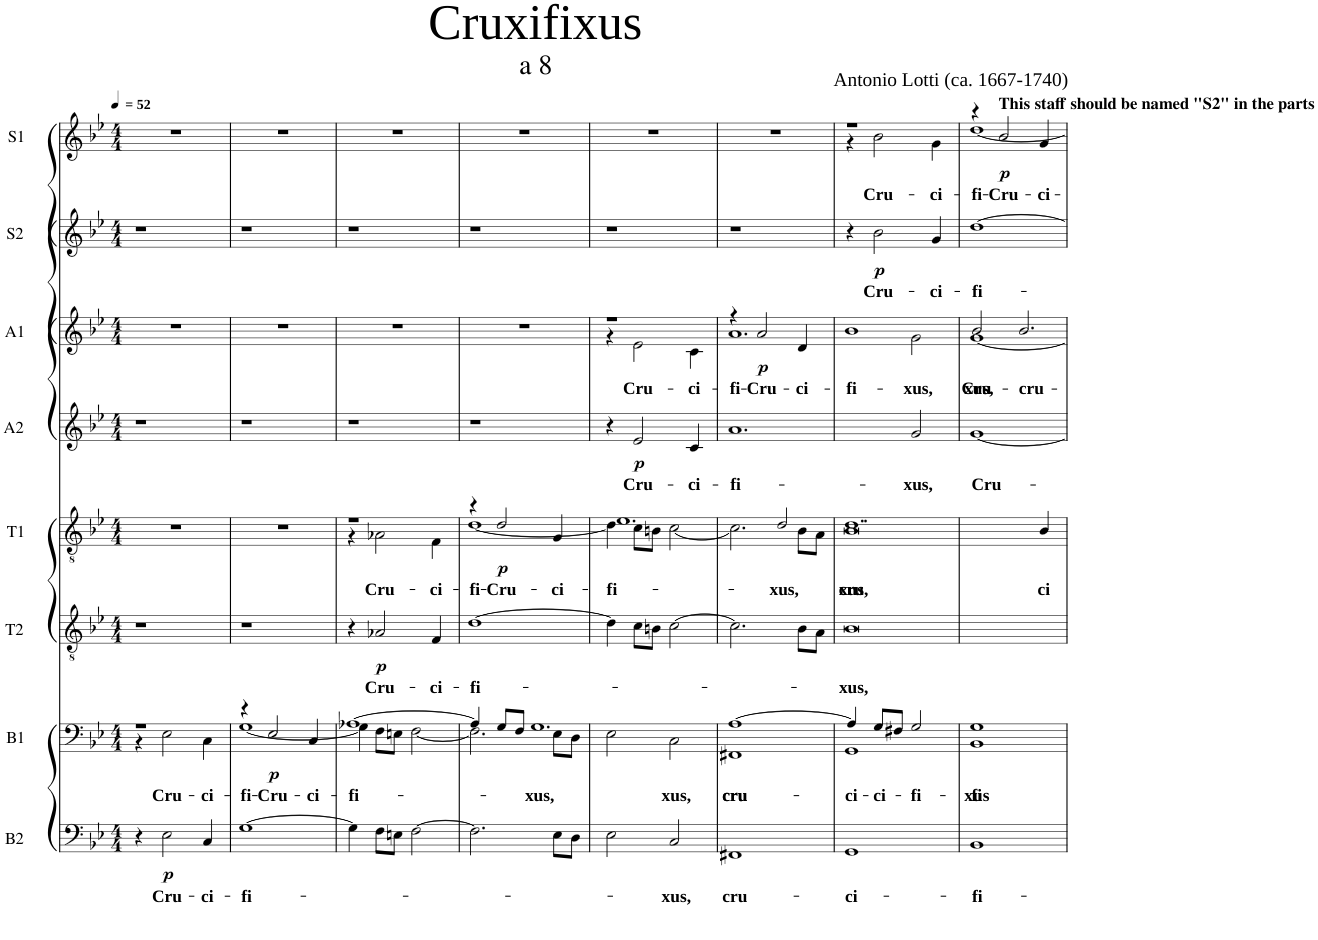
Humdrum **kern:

**kern	**text	**dynam	**kern	**text	**dynam	**kern	**text	**dynam	**kern	**text	**dynam	**kern	**text	**dynam	**kern	**text	**dynam	**kern	**text	**dynam	**kern	**kern	**text	**dynam
*part8	*part8	*part8	*part7	*part7	*part7	*part6	*part6	*part6	*part5	*part5	*part5	*part4	*part4	*part4	*part3	*part3	*part3	*part2	*part2	*part2	*part1	*part1	*part1	*part1
*staff9	*staff9	*staff9	*staff8	*staff8	*staff8	*staff7	*staff7	*staff7	*staff6	*staff6	*staff6	*staff5	*staff5	*staff5	*staff4	*staff4	*staff4	*staff3	*staff3	*staff3	*staff2	*staff1	*staff1	*staff1/2
*I"B2	*	*	*I"B1	*	*	*I"T2	*	*	*I"T1	*	*	*I"A2	*	*	*I"A1	*	*	*I"S2	*	*	*I"S1	*	*	*
*I'B2	*	*	*I'B1	*	*	*I'T2	*	*	*I'T1	*	*	*I'A2	*	*	*I'A1	*	*	*I'S2	*	*	*I'S1	*	*	*
*	*	*	*	*	*	*	*	*	*	*	*	*	*	*	*	*	*	*	*	*	*stria5	*	*	*
*clefF4	*	*	*clefF4	*	*	*clefGv2	*	*	*clefGv2	*	*	*clefG2	*	*	*clefG2	*	*	*clefG2	*	*	*clefG2	*clefG2	*	*
*k[b-e-]	*	*	*k[b-e-]	*	*	*k[b-e-]	*	*	*k[b-e-]	*	*	*k[b-e-]	*	*	*k[b-e-]	*	*	*k[b-e-]	*	*	*k[b-e-]	*k[b-e-]	*	*
*M4/4	*	*	*M4/4	*	*	*M4/4	*	*	*M4/4	*	*	*M4/4	*	*	*M4/4	*	*	*M4/4	*	*	*M4/4	*M4/4	*	*
*MM52	*	*	*MM52	*	*	*MM52	*	*	*MM52	*	*	*MM52	*	*	*MM52	*	*	*MM52	*	*	*MM52	*MM52	*	*
=1	=1	=1	=1	=1	=1	=1	=1	=1	=1	=1	=1	=1	=1	=1	=1	=1	=1	=1	=1	=1	=1	=1	=1	=1
*	*	*	*^	*	*	*	*	*	*	*	*	*	*	*	*	*	*	*	*	*	*	*	*	*
4r	.	.	1r	4r	.	.	1r	.	.	1r	.	.	1r	.	.	1r	.	.	1r	.	.	1r	1r	.	.
!	!LO:LY:b	!LO:DY:b	!	!	!LO:LY:b	!	!	!	!	!	!	!	!	!	!	!	!	!	!	!	!	!	!	!	!
2E-\	Cru-	p	.	2E-\	Cru-	.	.	.	.	.	.	.	.	.	.	.	.	.	.	.	.	.	.	.	.
!	!LO:LY:b	!	!	!	!LO:LY:b	!	!	!	!	!	!	!	!	!	!	!	!	!	!	!	!	!	!	!	!
4C/	ci-	.	.	4C\	ci-	.	.	.	.	.	.	.	.	.	.	.	.	.	.	.	.	.	.	.	.
=2	=2	=2	=2	=2	=2	=2	=2	=2	=2	=2	=2	=2	=2	=2	=2	=2	=2	=2	=2	=2	=2	=2	=2	=2	=2
!	!LO:LY:b	!	!	!	!LO:LY:b	!	!	!	!	!	!	!	!	!	!	!	!	!	!	!	!	!	!	!	!
[1G	fi-	.	4r	[1G	fi-	.	1r	.	.	1r	.	.	1r	.	.	1r	.	.	1r	.	.	1r	1r	.	.
!	!	!	!	!	!LO:LY:b	!LO:DY:b	!	!	!	!	!	!	!	!	!	!	!	!	!	!	!	!	!	!	!
.	.	.	2E-/	.	Cru-	p	.	.	.	.	.	.	.	.	.	.	.	.	.	.	.	.	.	.	.
!	!	!	!	!	!LO:LY:b	!	!	!	!	!	!	!	!	!	!	!	!	!	!	!	!	!	!	!	!
.	.	.	4C/	.	ci-	.	.	.	.	.	.	.	.	.	.	.	.	.	.	.	.	.	.	.	.
=3	=3	=3	=3	=3	=3	=3	=3	=3	=3	=3	=3	=3	=3	=3	=3	=3	=3	=3	=3	=3	=3	=3	=3	=3	=3
!	!	!	!	!	!LO:LY:b	!	!	!	!	!	!	!	!	!	!	!	!	!	!	!	!	!	!	!	!
*	*	*	*	*	*	*	*	*	*	*^	*	*	*	*	*	*	*	*	*	*	*	*	*	*	*
4G\]	.	.	[1A-X	4G\]	fi-	.	4r	.	.	1r	4r	.	.	1r	.	.	1r	.	.	1r	.	.	1r	1r	.	.
!	!	!	!	!	!	!	!	!LO:LY:b	!LO:DY:b	!	!	!LO:LY:b	!	!	!	!	!	!	!	!	!	!	!	!	!	!
8F\L	.	.	.	8F\L	.	.	2A-X/	Cru-	p	.	2A-X\	Cru-	.	.	.	.	.	.	.	.	.	.	.	.	.	.
8En\J	.	.	.	8En\J	.	.	.	.	.	.	.	.	.	.	.	.	.	.	.	.	.	.	.	.	.	.
[2F\	.	.	.	[2F\	.	.	.	.	.	.	.	.	.	.	.	.	.	.	.	.	.	.	.	.	.	.
!	!	!	!	!	!	!	!	!LO:LY:b	!	!	!	!LO:LY:b	!	!	!	!	!	!	!	!	!	!	!	!	!	!
.	.	.	.	.	.	.	4F/	ci-	.	.	4F\	ci-	.	.	.	.	.	.	.	.	.	.	.	.	.	.
=4	=4	=4	=4	=4	=4	=4	=4	=4	=4	=4	=4	=4	=4	=4	=4	=4	=4	=4	=4	=4	=4	=4	=4	=4	=4	=4
!	!	!	!	!	!	!	!	!LO:LY:b	!	!	!	!LO:LY:b	!	!	!	!	!	!	!	!	!	!	!	!	!	!
2.F\]	.	.	4A-/]	2.F\]	.	.	[1d	fi-	.	4r	[1d	fi-	.	1r	.	.	1r	.	.	1r	.	.	1r	1r	.	.
!	!	!	!	!	!	!	!	!	!	!	!	!LO:LY:b	!LO:DY:b	!	!	!	!	!	!	!	!	!	!	!	!	!
.	.	.	8G/L	.	.	.	.	.	.	2d/	.	Cru-	p	.	.	.	.	.	.	.	.	.	.	.	.	.
.	.	.	8F/J	.	.	.	.	.	.	.	.	.	.	.	.	.	.	.	.	.	.	.	.	.	.	.
!	!	!	!LO:N:vis=2.	!	!LO:LY:b	!	!	!	!	!	!	!	!	!	!	!	!	!	!	!	!	!	!	!	!	!
.	.	.	[2G	.	xus,	.	.	.	.	.	.	.	.	.	.	.	.	.	.	.	.	.	.	.	.	.
!	!	!	!	!	!	!	!	!	!	!	!	!LO:LY:b	!	!	!	!	!	!	!	!	!	!	!	!	!	!
8E-\L	.	.	.	8E-\L	.	.	.	.	.	4G/	.	ci-	.	.	.	.	.	.	.	.	.	.	.	.	.	.
8D\J	.	.	.	8D\J	.	.	.	.	.	.	.	.	.	.	.	.	.	.	.	.	.	.	.	.	.	.
=5	=5	=5	=5	=5	=5	=5	=5	=5	=5	=5	=5	=5	=5	=5	=5	=5	=5	=5	=5	=5	=5	=5	=5	=5	=5	=5
!	!	!	!	!	!	!	!	!	!	!LO:N:vis=1.	!	!LO:LY:b	!	!	!	!	!	!	!	!	!	!	!	!	!	!
*	*	*	*	*	*	*	*	*	*	*	*	*	*	*	*	*	*^	*	*	*	*	*	*	*	*	*
2E-\	.	.	1G]	2E-\	.	.	4d\]	.	.	[1e-	4d\]	fi-	.	4r	.	.	1r	4r	.	.	1r	.	.	1r	1r	.	.
!	!	!	!	!	!	!	!	!	!	!	!	!	!	!	!LO:LY:b	!LO:DY:b	!	!	!LO:LY:b	!	!	!	!	!	!	!	!
.	.	.	.	.	.	.	8c\L	.	.	.	8c\L	.	.	2e-/	Cru-	p	.	2e-\	Cru-	.	.	.	.	.	.	.	.
.	.	.	.	.	.	.	8Bn\J	.	.	.	8Bn\J	.	.	.	.	.	.	.	.	.	.	.	.	.	.	.	.
!	!LO:LY:b	!	!	!	!LO:LY:b	!	!	!	!	!	!	!	!	!	!	!	!	!	!	!	!	!	!	!	!	!	!
2C/	-xus,	.	.	2C\	-xus,	.	[2c\	.	.	.	[2c\	.	.	.	.	.	.	.	.	.	.	.	.	.	.	.	.
!	!	!	!	!	!	!	!	!	!	!	!	!	!	!	!LO:LY:b	!	!	!	!LO:LY:b	!	!	!	!	!	!	!	!
.	.	.	.	.	.	.	.	.	.	.	.	.	.	4c/	ci-	.	.	4c\	ci-	.	.	.	.	.	.	.	.
=6	=6	=6	=6	=6	=6	=6	=6	=6	=6	=6	=6	=6	=6	=6	=6	=6	=6	=6	=6	=6	=6	=6	=6	=6	=6	=6	=6
!	!LO:LY:b	!	!	!	!LO:LY:b	!	!	!	!	!	!	!	!	!	!	!	!	!	!	!	!	!	!	!	!	!	!
!	!	!	!	!	!LO:LY:b	!	!	!	!	!	!	!	!	!LO:N:vis=1.	!LO:LY:b	!	!	!LO:N:vis=1.	!LO:LY:b	!	!	!	!	!	!	!	!
1FF#X	cru-	.	[1A	1FF#X	cru-	.	2.c\]	.	.	2e-/]	2.c\]	.	.	[1a	fi-	.	4r	[1a	fi-	.	1r	.	.	1r	1r	.	.
!	!	!	!	!	!	!	!	!	!	!	!	!	!	!	!	!	!	!	!LO:LY:b	!LO:DY:b	!	!	!	!	!	!	!
.	.	.	.	.	.	.	.	.	.	.	.	.	.	.	.	.	2a/	.	Cru-	p	.	.	.	.	.	.	.
!	!	!	!	!	!	!	!	!	!	!	!	!LO:LY:b	!	!	!	!	!	!	!	!	!	!	!	!	!	!	!
.	.	.	.	.	.	.	.	.	.	2d/	.	-xus,	.	.	.	.	.	.	.	.	.	.	.	.	.	.	.
!	!	!	!	!	!	!	!	!	!	!	!	!	!	!	!	!	!	!	!LO:LY:b	!	!	!	!	!	!	!	!
.	.	.	.	.	.	.	8B-\L	.	.	.	8B-\L	.	.	.	.	.	4d/	.	ci-	.	.	.	.	.	.	.	.
.	.	.	.	.	.	.	8A\J	.	.	.	8A\J	.	.	.	.	.	.	.	.	.	.	.	.	.	.	.	.
=7	=7	=7	=7	=7	=7	=7	=7	=7	=7	=7	=7	=7	=7	=7	=7	=7	=7	=7	=7	=7	=7	=7	=7	=7	=7	=7	=7
!	!	!	!	!	!	!	!	!	!	!	!	!	!	!	!	!	!	!	!	!	!	!	!	!LO:TX:a:B:t=This staff should be named "S2" in the parts	!	!	!
!	!LO:LY:b	!	!	!	!LO:LY:b	!	!	!LO:LY:b	!	!LO:N:vis=1..	!	!LO:LY:b	!	!	!	!	!	!	!	!	!	!	!	!	!	!	!
!	!	!	!	!	!	!	!	!	!	!	!	!LO:LY:b	!	!	!	!	!	!	!LO:LY:b	!	!	!	!	!	!	!	!
*	*	*	*	*	*	*	*	*	*	*	*	*	*	*	*	*	*	*	*	*	*	*	*	*^	*^	*	*
1GG	ci-	.	4A/]	1GG	ci-	.	[1B-	-xus,	.	[1d	[1B-	-xus,	.	2a/]	.	.	1b-	2a\]	fi-	.	4r	.	.	1r	4r	1r	4r	.	.
!	!	!	!	!	!LO:LY:b	!	!	!	!	!	!	!	!	!	!	!	!	!	!	!	!	!LO:LY:b	!LO:DY:b	!	!	!	!	!LO:LY:b	!
.	.	.	8G/L	.	ci-	.	.	.	.	.	.	.	.	.	.	.	.	.	.	.	2b-\	Cru-	p	.	2b-	.	2b-\	Cru-	.
.	.	.	8F#X/J	.	.	.	.	.	.	.	.	.	.	.	.	.	.	.	.	.	.	.	.	.	.	.	.	.	.
!	!	!	!	!	!LO:LY:b	!	!	!	!	!	!	!	!	!	!LO:LY:b	!	!	!	!LO:LY:b	!	!	!	!	!	!	!	!	!	!
.	.	.	2G/	.	fi-	.	.	.	.	.	.	.	.	2g/	-xus,	.	.	2g\	-xus,	.	.	.	.	.	.	.	.	.	.
!	!	!	!	!	!	!	!	!	!	!	!	!	!	!	!	!	!	!	!	!	!	!LO:LY:b	!	!	!	!	!	!LO:LY:b	!
.	.	.	.	.	.	.	.	.	.	.	.	.	.	.	.	.	.	.	.	.	4g/	ci-	.	.	4g	.	4g\	ci-	.
=8	=8	=8	=8	=8	=8	=8	=8	=8	=8	=8	=8	=8	=8	=8	=8	=8	=8	=8	=8	=8	=8	=8	=8	=8	=8	=8	=8	=8	=8
!	!LO:LY:b	!	!	!	!LO:LY:b	!	!	!	!	!	!	!	!	!	!	!	!	!	!	!	!	!	!	!	!	!	!	!	!
!	!	!	!	!	!LO:LY:b	!	!	!	!	!	!	!	!	!	!LO:LY:b	!	!	!	!LO:LY:b	!	!	!	!	!	!	!	!	!	!
!	!	!	!	!	!	!	!	!	!	!	!	!	!	!	!	!	!	!	!LO:LY:b	!	!	!LO:LY:b	!	!	!	!	!	!LO:LY:b	!
1BB-	fi-	.	1G	1BB-	fi-	.	1B-]	.	.	2.d/]	1B-]	.	.	[1g	Cru-	.	2b-/	[1g	Cru-	.	[1dd	fi-	.	4r	[1dd	4r	[1dd	fi-	.
!	!	!	!	!	!	!	!	!	!	!	!	!	!	!	!	!	!	!	!	!	!	!	!	!	!	!LO:TX:a:B:t=This staff should be named "S2" in the parts	!	!	!
!	!	!	!	!	!	!	!	!	!	!	!	!	!	!	!	!	!	!	!	!	!	!	!	!	!	!	!	!LO:LY:b	!LO:DY:b
.	.	.	.	.	.	.	.	.	.	.	.	.	.	.	.	.	.	.	.	.	.	.	.	2b-	.	2b-/	.	Cru-	p
!	!	!	!	!	!	!	!	!	!	!	!	!	!	!	!	!	!LO:N:vis=2.	!	!LO:LY:b	!	!	!	!	!	!	!	!	!	!
.	.	.	.	.	.	.	.	.	.	.	.	.	.	.	.	.	[2b-/	.	cru-	.	.	.	.	.	.	.	.	.	.
!	!	!	!	!	!	!	!	!	!	!	!	!LO:LY:b	!	!	!	!	!	!	!	!	!	!	!	!	!	!	!	!LO:LY:b	!
.	.	.	.	.	.	.	.	.	.	4B-/	.	ci	.	.	.	.	.	.	.	.	.	.	.	4g	.	4g/	.	ci-	.
*	*	*	*	*	*	*	*	*	*	*	*	*	*	*	*	*	*	*	*	*	*	*	*	*v	*v	*	*	*	*
*	*	*	*v	*v	*	*	*	*	*	*v	*v	*	*	*	*	*	*v	*v	*	*	*	*	*	*	*v	*v	*	*
=	=	=	=	=	=	=	=	=	=	=	=	=	=	=	=	=	=	=	=	=	=	=	=	=
*-	*-	*-	*-	*-	*-	*-	*-	*-	*-	*-	*-	*-	*-	*-	*-	*-	*-	*-	*-	*-	*-	*-	*-	*-
